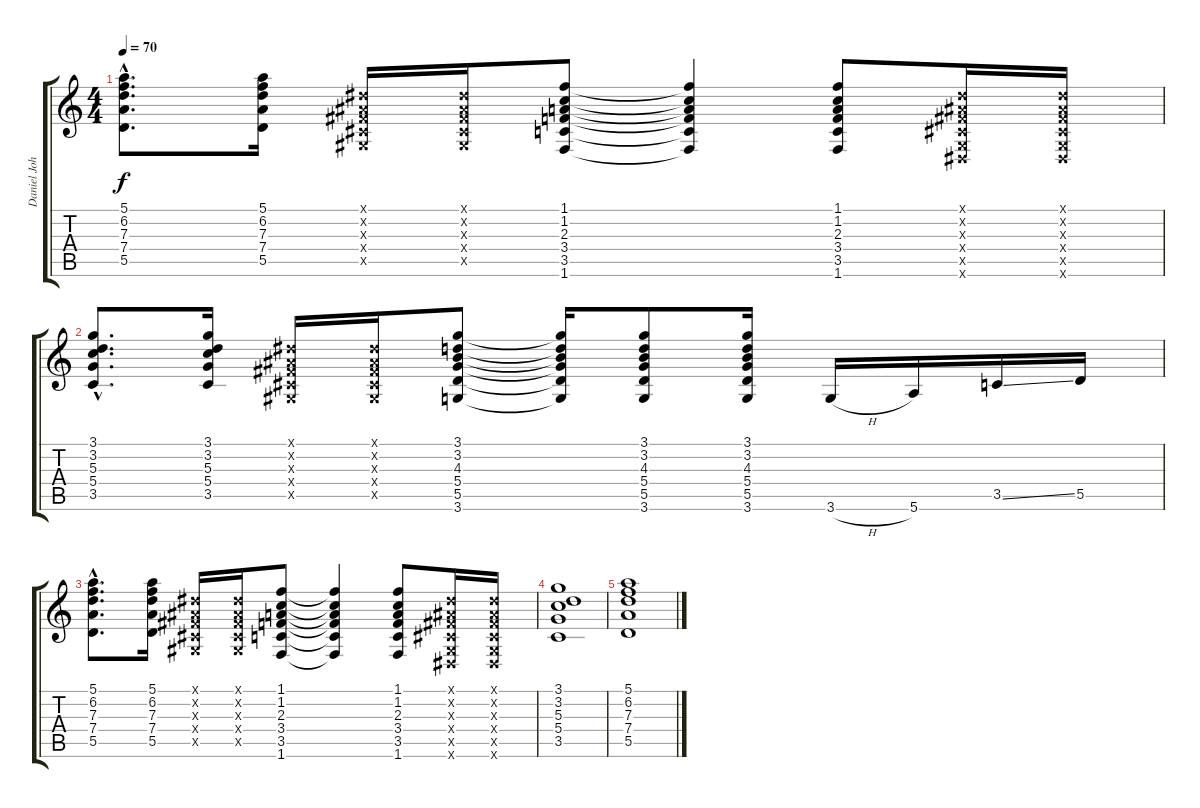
\track ("Daniel Johns (gtr5)" "Daniel Joh") {instrument distortionguitar}
\staff {score tabs}
\tuning (E4 B3 G3 D3 A2 E2) {hide}
\ts (4 4)
\tempo 70
\clef g2
\ks c
(5.1{hac} 6.2{hac} 7.3{hac} 7.4{hac} 5.5{hac}).8{d dy f} (5.1 6.2 7.3 7.4 5.5).16 (-1.1{x} -1.2{x} -1.3{x} -1.4{x} -1.5{x}).16 (-1.1{x} -1.2{x} -1.3{x} -1.4{x} -1.5{x}).16 (1.1 1.2 2.3 3.4 3.5 1.6).8 (1.1{t} 1.2{t} 2.3{t} 3.4{t} 3.5{t} 1.6{t}).4 (1.1 1.2 2.3 3.4 3.5 1.6).8 (-1.1{x} -1.2{x} -1.3{x} -1.4{x} -1.5{x} -1.6{x}).16 (-1.1{x} -1.2{x} -1.3{x} -1.4{x} -1.5{x} -1.6{x}).16 |
(3.1{hac} 3.2{hac} 5.3{hac} 5.4{hac} 3.5{hac}).8{d} (3.1 3.2 5.3 5.4 3.5).16 (-1.1{x} -1.2{x} -1.3{x} -1.4{x} -1.5{x}).16 (-1.1{x} -1.2{x} -1.3{x} -1.4{x} -1.5{x}).16 (3.1 3.2 4.3 5.4 5.5 3.6).8 (3.1{t} 3.2{t} 4.3{t} 5.4{t} 5.5{t} 3.6{t}).16 (3.1 3.2 4.3 5.4 5.5 3.6).8 (3.1 3.2 4.3 5.4 5.5 3.6).16 3.6{h}.16 5.6.16 3.5{ss}.16 5.5.16 |
(5.1{hac} 6.2{hac} 7.3{hac} 7.4{hac} 5.5{hac}).8{d} (5.1 6.2 7.3 7.4 5.5).16 (-1.1{x} -1.2{x} -1.3{x} -1.4{x} -1.5{x}).16 (-1.1{x} -1.2{x} -1.3{x} -1.4{x} -1.5{x}).16 (1.1 1.2 2.3 3.4 3.5 1.6).8 (1.1{t} 1.2{t} 2.3{t} 3.4{t} 3.5{t} 1.6{t}).4 (1.1 1.2 2.3 3.4 3.5 1.6).8 (-1.1{x} -1.2{x} -1.3{x} -1.4{x} -1.5{x} -1.6{x}).16 (-1.1{x} -1.2{x} -1.3{x} -1.4{x} -1.5{x} -1.6{x}).16 |
(3.1 3.2 5.3 5.4 3.5).1 |
(5.1 6.2 7.3 7.4 5.5).1
